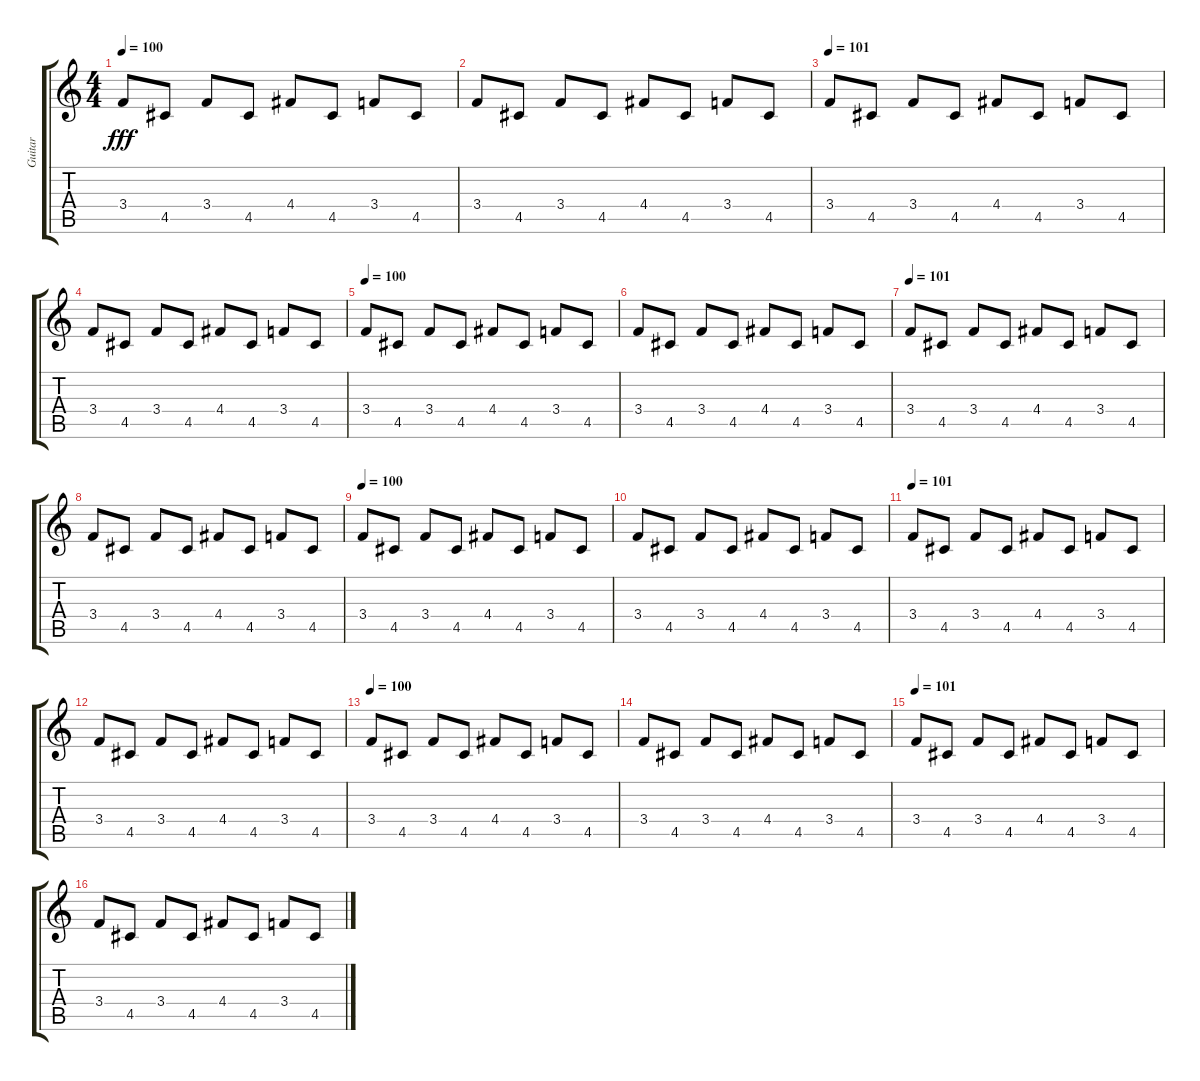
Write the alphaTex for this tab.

\track ("Guitar" "Guitar") {instrument acousticguitarsteel}
\staff {score tabs}
\tuning (E4 B3 G3 D3 A2 E2) {hide}
\ts (4 4)
\tempo 100
\clef g2
\ks c
3.4.8{dy fff} 4.5.8 3.4.8 4.5.8 4.4.8 4.5.8 3.4.8 4.5.8 |
3.4.8 4.5.8 3.4.8 4.5.8 4.4.8 4.5.8 3.4.8 4.5.8 |
\tempo 101
3.4.8 4.5.8 3.4.8 4.5.8 4.4.8 4.5.8 3.4.8 4.5.8 |
3.4.8 4.5.8 3.4.8 4.5.8 4.4.8 4.5.8 3.4.8 4.5.8 |
\tempo 100
3.4.8 4.5.8 3.4.8 4.5.8 4.4.8 4.5.8 3.4.8 4.5.8 |
3.4.8 4.5.8 3.4.8 4.5.8 4.4.8 4.5.8 3.4.8 4.5.8 |
\tempo 101
3.4.8 4.5.8 3.4.8 4.5.8 4.4.8 4.5.8 3.4.8 4.5.8 |
3.4.8 4.5.8 3.4.8 4.5.8 4.4.8 4.5.8 3.4.8 4.5.8 |
\tempo 100
3.4.8{volume 10} 4.5.8 3.4.8 4.5.8 4.4.8 4.5.8 3.4.8 4.5.8 |
3.4.8 4.5.8 3.4.8 4.5.8 4.4.8 4.5.8 3.4.8 4.5.8 |
\tempo 101
3.4.8 4.5.8 3.4.8 4.5.8 4.4.8 4.5.8 3.4.8 4.5.8 |
3.4.8 4.5.8 3.4.8 4.5.8 4.4.8 4.5.8 3.4.8 4.5.8 |
\tempo 100
3.4.8 4.5.8 3.4.8 4.5.8 4.4.8 4.5.8 3.4.8 4.5.8 |
3.4.8 4.5.8 3.4.8 4.5.8 4.4.8 4.5.8 3.4.8 4.5.8 |
\tempo 101
3.4.8 4.5.8 3.4.8 4.5.8 4.4.8 4.5.8 3.4.8 4.5.8 |
3.4.8 4.5.8 3.4.8 4.5.8 4.4.8 4.5.8 3.4.8 4.5.8
